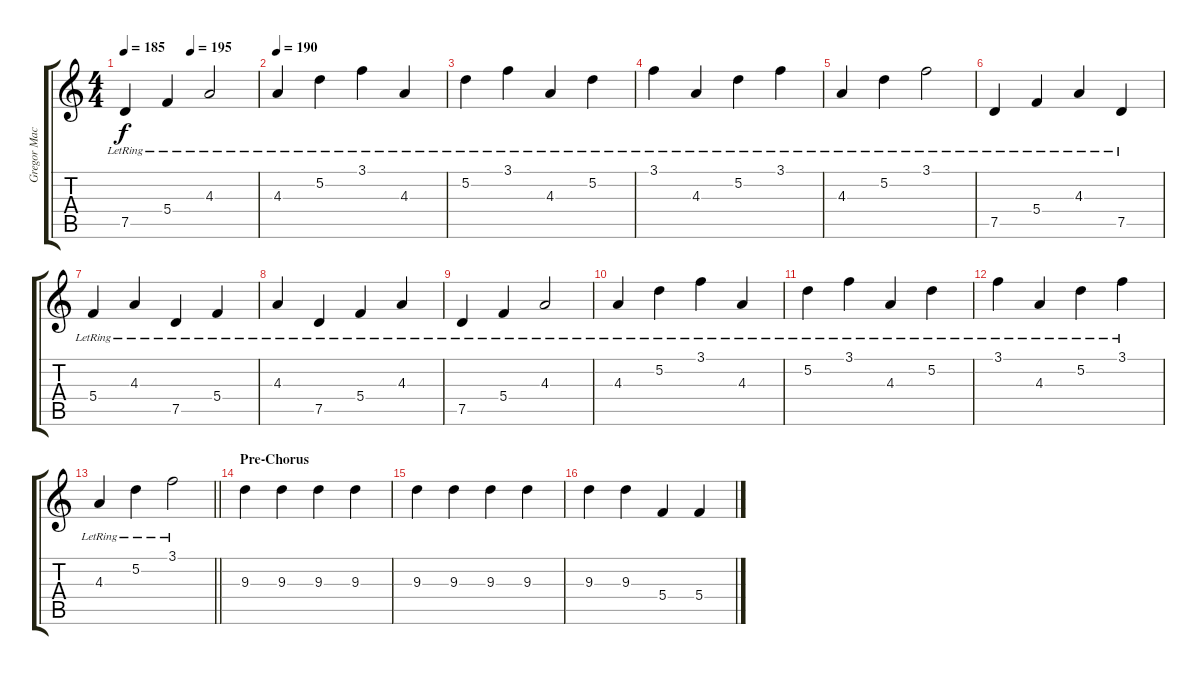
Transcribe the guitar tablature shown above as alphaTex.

\track ("Gregor Macintosh" "Gregor Mac") {instrument distortionguitar}
\staff {score tabs}
\tuning (D4 A3 F3 C3 G2 D2) {hide}
\ts (4 4)
\tempo 185
\tempo (195 0.5)
\clef g2
\ks c
7.5{lr}.4{dy f} 5.4{lr}.4 4.3{lr}.2 |
\tempo 190
4.3{lr}.4 5.2{lr}.4 3.1{lr}.4 4.3{lr}.4 |
5.2{lr}.4 3.1{lr}.4 4.3{lr}.4 5.2{lr}.4 |
3.1{lr}.4 4.3{lr}.4 5.2{lr}.4 3.1{lr}.4 |
4.3{lr}.4 5.2{lr}.4 3.1{lr}.2 |
7.5{lr}.4 5.4{lr}.4 4.3{lr}.4 7.5{lr}.4 |
5.4{lr}.4 4.3{lr}.4 7.5{lr}.4 5.4{lr}.4 |
4.3{lr}.4 7.5{lr}.4 5.4{lr}.4 4.3{lr}.4 |
7.5{lr}.4 5.4{lr}.4 4.3{lr}.2 |
4.3{lr}.4 5.2{lr}.4 3.1{lr}.4 4.3{lr}.4 |
5.2{lr}.4 3.1{lr}.4 4.3{lr}.4 5.2{lr}.4 |
3.1{lr}.4 4.3{lr}.4 5.2{lr}.4 3.1{lr}.4 |
\barLineRight lightlight
4.3{lr}.4 5.2{lr}.4 3.1{lr}.2 |
\section ("" "Pre-Chorus")
9.3.4{instrument distortionguitar} 9.3.4 9.3.4 9.3.4 |
9.3.4 9.3.4 9.3.4 9.3.4 |
9.3.4 9.3.4 5.4.4 5.4.4
